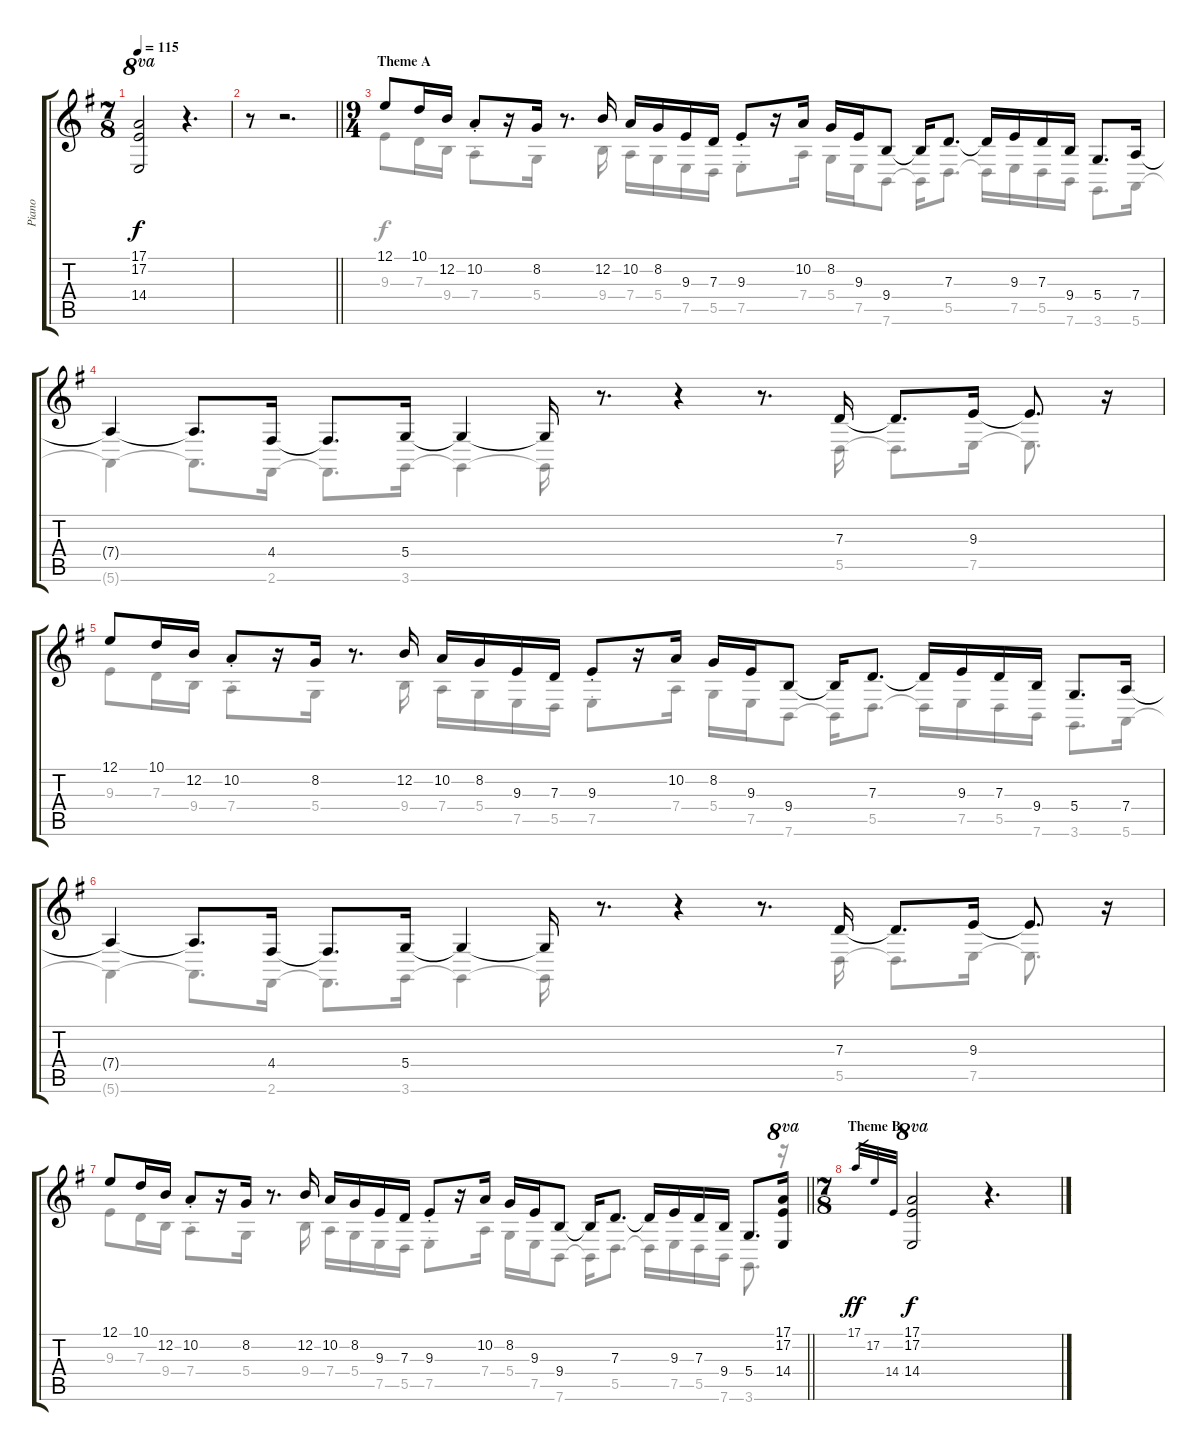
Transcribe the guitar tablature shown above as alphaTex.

\track ("Piano" "Piano") {instrument acousticgrandpiano}
\staff {score tabs}
\tuning (E4 B3 G3 D3 A2 E2) {hide}
\voice
\ts (7 8)
\tempo 115
\clef g2
\ks g
(17.1 17.2 14.4).2{ot 8va dy f} r.4{d} |
\barLineRight lightlight
r.8 r.2{d} |
\ts (9 4)
\section ("" "Theme A")
12.1.8 10.1.16 12.2.16 10.2{st}.8 r.16 8.2.16 r.8{d} 12.2.16 10.2.16 8.2.16 9.3.16 7.3.16 9.3{st}.8 r.16 10.2.16 8.2.16 9.3.16 9.4.8 9.4{t}.16 7.3.8{d} 7.3{t}.16 9.3.16 7.3.16 9.4.16 5.4.8{d} 7.4.16 |
7.4{t}.4 7.4{t}.8{d} 4.4.16 4.4{t}.8{d} 5.4.16 5.4{t}.4 5.4{t}.16 r.8{d} r.4 r.8{d} 7.3.16 7.3{t}.8{d} 9.3.16 9.3{t}.8{d} r.16 |
12.1.8 10.1.16 12.2.16 10.2{st}.8 r.16 8.2.16 r.8{d} 12.2.16 10.2.16 8.2.16 9.3.16 7.3.16 9.3{st}.8 r.16 10.2.16 8.2.16 9.3.16 9.4.8 9.4{t}.16 7.3.8{d} 7.3{t}.16 9.3.16 7.3.16 9.4.16 5.4.8{d} 7.4.16 |
7.4{t}.4 7.4{t}.8{d} 4.4.16 4.4{t}.8{d} 5.4.16 5.4{t}.4 5.4{t}.16 r.8{d} r.4 r.8{d} 7.3.16 7.3{t}.8{d} 9.3.16 9.3{t}.8{d} r.16 |
\barLineRight lightlight
12.1.8 10.1.16 12.2.16 10.2{st}.8 r.16 8.2.16 r.8{d} 12.2.16 10.2.16 8.2.16 9.3.16 7.3.16 9.3{st}.8 r.16 10.2.16 8.2.16 9.3.16 9.4.8 9.4{t}.16 7.3.8{d} 7.3{t}.16 9.3.16 7.3.16 9.4.16 5.4.8{d} (17.1 17.2 14.4).16{ot 8va} |
\ts (7 8)
\section ("" "Theme B")
17.1.32{gr dy ff} 17.2.32{gr} 14.4.32{gr} (17.1 17.2 14.4).2{ot 8va dy f} r.4{d}
\voice
\clef g2
\ottava regular
\simile none
\ks g
|
\barLineRight lightlight
|
9.3.8 7.3.16 9.4.16 7.4{st}.8 r.16 5.4.16 r.8{d} 9.4.16 7.4.16 5.4.16 7.5.16 5.5.16 7.5{st}.8 r.16 7.4.16 5.4.16 7.5.16 7.6.8 7.6{t}.16 5.5.8{d} 5.5{t}.16 7.5.16 5.5.16 7.6.16 3.6.8{d} 5.6.16 |
5.6{t}.4 5.6{t}.8{d} 2.6.16 2.6{t}.8{d} 3.6.16 3.6{t}.4 3.6{t}.16 r.8{d} r.4 r.8{d} 5.5.16 5.5{t}.8{d} 7.5.16 7.5{t}.8{d} r.16 |
9.3.8 7.3.16 9.4.16 7.4{st}.8 r.16 5.4.16 r.8{d} 9.4.16 7.4.16 5.4.16 7.5.16 5.5.16 7.5{st}.8 r.16 7.4.16 5.4.16 7.5.16 7.6.8 7.6{t}.16 5.5.8{d} 5.5{t}.16 7.5.16 5.5.16 7.6.16 3.6.8{d} 5.6.16 |
5.6{t}.4 5.6{t}.8{d} 2.6.16 2.6{t}.8{d} 3.6.16 3.6{t}.4 3.6{t}.16 r.8{d} r.4 r.8{d} 5.5.16 5.5{t}.8{d} 7.5.16 7.5{t}.8{d} r.16 |
\barLineRight lightlight
9.3.8 7.3.16 9.4.16 7.4{st}.8 r.16 5.4.16 r.8{d} 9.4.16 7.4.16 5.4.16 7.5.16 5.5.16 7.5{st}.8 r.16 7.4.16 5.4.16 7.5.16 7.6.8 7.6{t}.16 5.5.8{d} 5.5{t}.16 7.5.16 5.5.16 7.6.16 3.6.8{d} r.16 |
